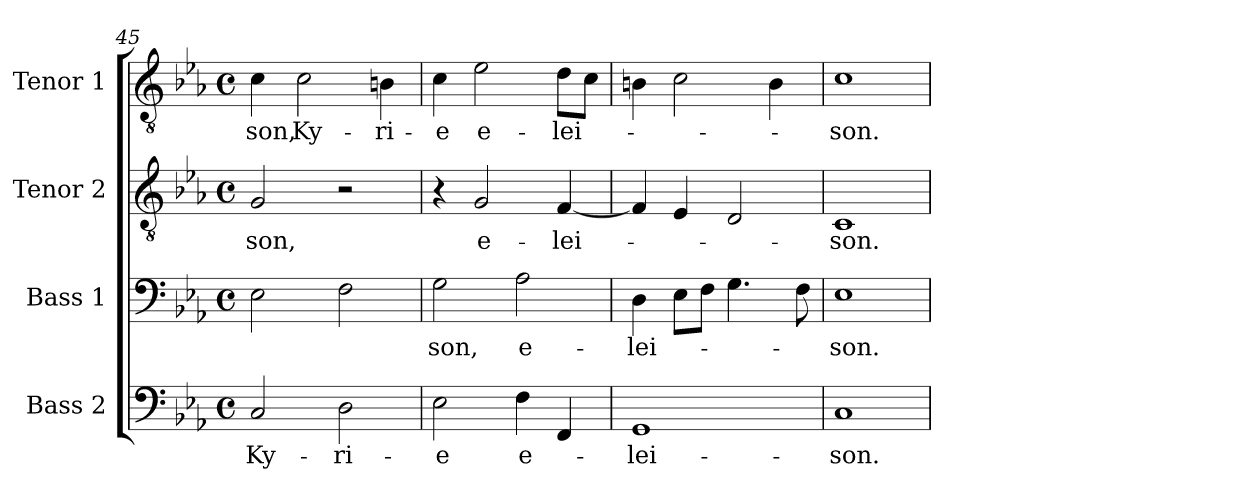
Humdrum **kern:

**kern	**text	**kern	**text	**kern	**text	**kern	**text
*part4	*part4	*part3	*part3	*part2	*part2	*part1	*part1
*staff4	*staff4	*staff3	*staff3	*staff2	*staff2	*staff1	*staff1
*I"Bass 2	*	*I"Bass 1	*	*I"Tenor 2	*	*I"Tenor 1	*
*I'B. 2	*	*I'B. 1	*	*I'T. 2	*	*I'T. 1	*
*clefF4	*	*clefF4	*	*clefGv2	*	*clefGv2	*
*k[b-e-a-]	*	*k[b-e-a-]	*	*k[b-e-a-]	*	*k[b-e-a-]	*
*E-:	*	*E-:	*	*E-:	*	*E-:	*
*M4/4	*	*M4/4	*	*M4/4	*	*M4/4	*
*met(c)	*	*met(c)	*	*met(c)	*	*met(c)	*
=45	=45	=45	=45	=45	=45	=45	=45
!	!LO:LY:b	!	!	!	!LO:LY:b	!	!LO:LY:b
2C/	Ky-	2E-\	.	2G/	-son,	4c\	-son,
!	!	!	!	!	!	!	!LO:LY:b
.	.	.	.	.	.	2c\	Ky-
!	!LO:LY:b	!	!	!	!	!	!
2D\	-ri-	2F\	.	2r	.	.	.
!	!	!	!	!	!	!	!LO:LY:b
.	.	.	.	.	.	4Bn\	-ri-
=46	=46	=46	=46	=46	=46	=46	=46
!	!LO:LY:b	!	!LO:LY:b	!	!	!	!LO:LY:b
2E-\	-e	2G\	-son,	4r	.	4c\	-e
!	!	!	!	!	!LO:LY:b	!	!LO:LY:b
.	.	.	.	2G/	e-	2e-\	e-
!	!LO:LY:b	!	!LO:LY:b	!	!	!	!
4F\	e-	2A-\	e-	.	.	.	.
!	!	!	!	!	!LO:LY:b	!	!LO:LY:b
4FF/	.	.	.	[4F/	-lei-	8d\L	-lei-
.	.	.	.	.	.	8c\J	.
!!LO:LB:g=z
=47	=47	=47	=47	=47	=47	=47	=47
!	!LO:LY:b	!	!LO:LY:b	!	!	!	!
1GG	-lei-	4D\	-lei-	4F/]	.	4Bn\	.
.	.	8E-\L	.	4E-/	.	2c\	.
.	.	8F\J	.	.	.	.	.
.	.	4.G\	.	2D/	.	.	.
.	.	.	.	.	.	4B\	.
.	.	8F\	.	.	.	.	.
=48	=48	=48	=48	=48	=48	=48	=48
!	!LO:LY:b	!	!LO:LY:b	!	!LO:LY:b	!	!LO:LY:b
1C	-son.	1E-	-son.	1C	-son.	1c	-son.
=	=	=	=	=	=	=	=
*-	*-	*-	*-	*-	*-	*-	*-
